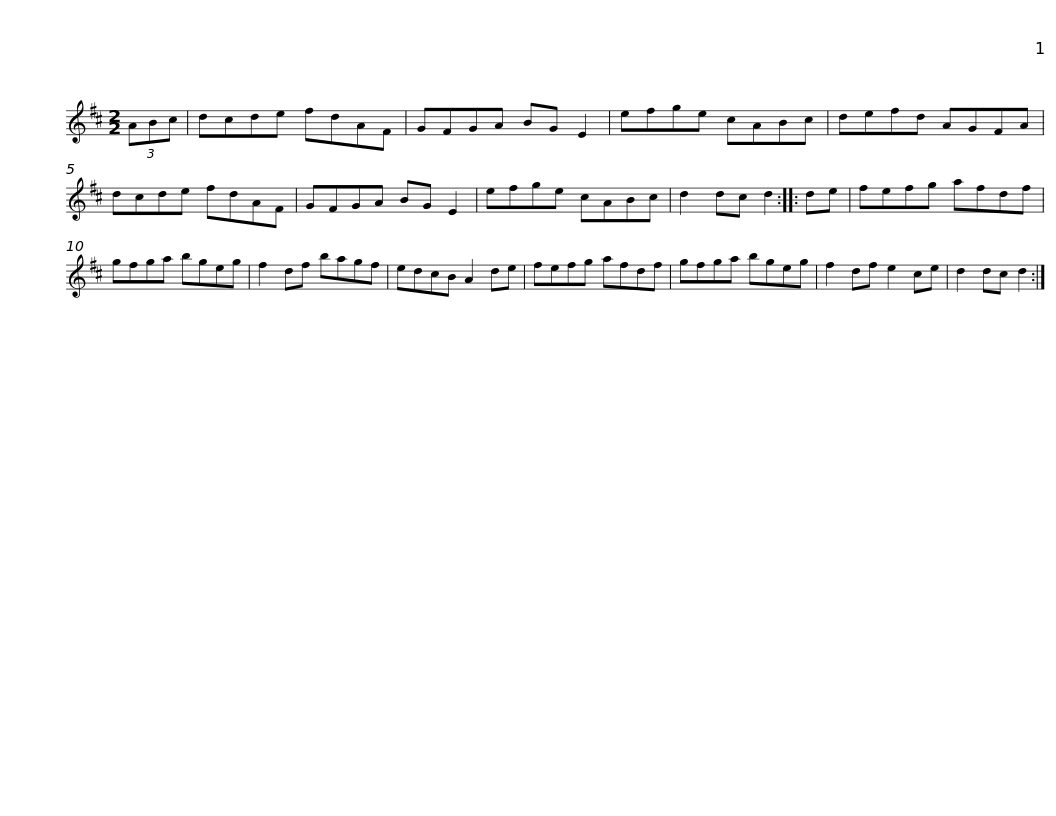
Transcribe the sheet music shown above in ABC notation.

X:1
L:1/8
M:2/2
I:linebreak $
K:D
V:1 treble
V:1
 (3ABc | dcde fdAF | GFGA BG E2 | efge cABc | defd AGFA | %5
 dcde fdAF |$ GFGA BG E2 | efge cABc | d2 dc d2 :: de | %10
 fefg afdf | gfga bgeg |$ f2 df bagf | edcB A2 de | fefg afdf | %15
 gfga bgeg | f2 df e2 ce | d2 dc d2 :| %18
